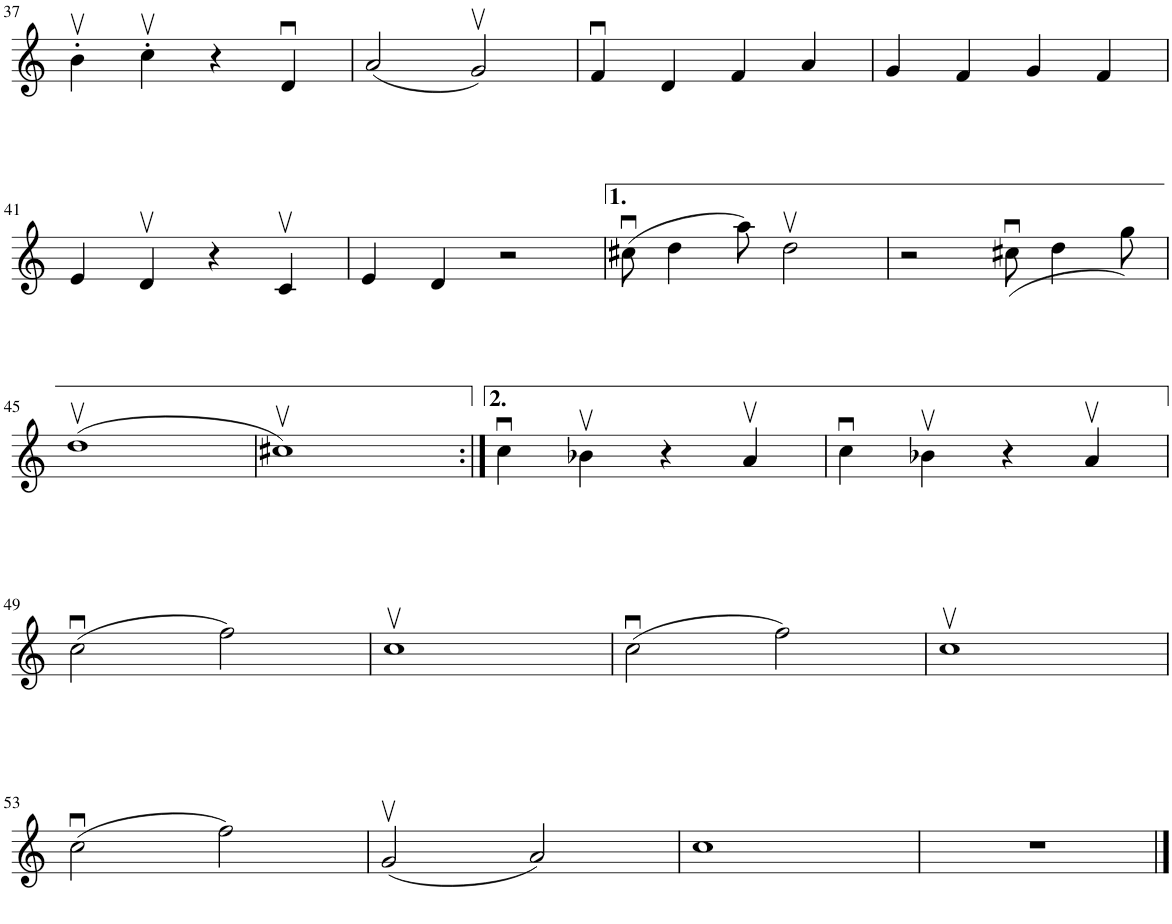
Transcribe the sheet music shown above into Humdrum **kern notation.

**kern
*part1
*staff1
*I"Violin
*I'Vln
!!LO:PB:g=z
*clefG2
*k[]
*M4/4
=37
4bv'\
4ccv'\
4r
4du/
=38
(2a/
2gv/)
=39
4fu/
4d/
4f/
4a/
=40
4g/
4f/
4g/
4f/
!!LO:LB:g=z
=41
4e/
4dv/
4r
4cv/
=42
4e/
4d/
2r
=43
(8cc#Xu\
4dd\
8aa\)
2ddv\
=44
2r
(8cc#Xu\
4dd\
8gg\)
!!LO:LB:g=z
=45
(1ddv
=46
1cc#Xv)
=47:|!
4ccu\
4b-Xv\
4r
4av/
=48
4ccu\
4b-Xv\
4r
4av/
!!LO:LB:g=z
=49
(2ccu\
2ff\)
=50
1ccv
=51
(2ccu\
2ff\)
=52
1ccv
!!LO:LB:g=z
=53
(2ccu\
2ff\)
=54
(2gv/
2a/)
=55
1cc
=56
1r
==
*-
